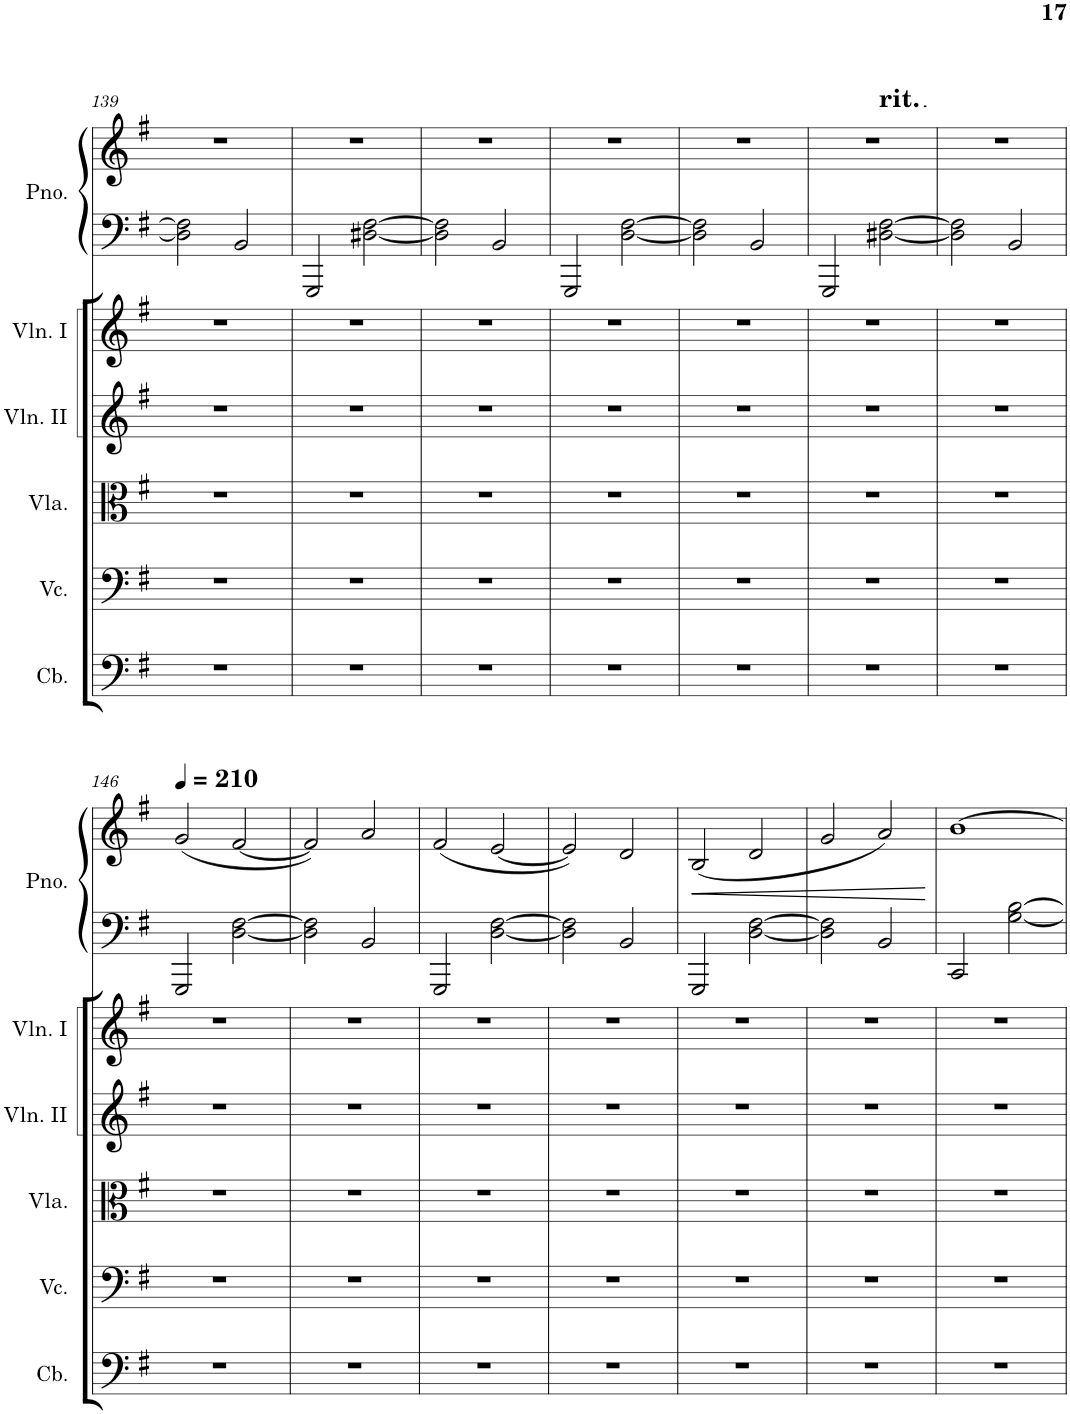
**kern	**kern	**kern	**kern	**kern	**kern	**kern	**dynam
*part6	*part5	*part4	*part3	*part2	*part1	*part1	*part1
*staff7	*staff6	*staff5	*staff4	*staff3	*staff2	*staff1	*staff1/2
*I"Contrabass	*I"Violoncello	*I"Viola	*I"Violin II	*I"Violin I	*I"Piano	*	*
*I'Cb.	*I'Vc.	*I'Vla.	*I'Vln. II	*I'Vln. I	*I'Pno.	*	*
!!LO:PB:g=z
*clefF4	*clefF4	*clefC3	*clefG2	*clefG2	*clefF4	*clefG2	*
*Trd7c12	*	*	*	*	*	*	*
*k[f#]	*k[f#]	*k[f#]	*k[f#]	*k[f#]	*k[f#]	*k[f#]	*
*M2/2	*M2/2	*M2/2	*M2/2	*M2/2	*M2/2	*M2/2	*
*met(c|)	*met(c|)	*met(c|)	*met(c|)	*met(c|)	*met(c|)	*met(c|)	*
=139	=139	=139	=139	=139	=139	=139	=139
1r	1r	1r	1r	1r	2D\] 2F#\]	1r	.
.	.	.	.	.	2BB/	.	.
=140	=140	=140	=140	=140	=140	=140	=140
1r	1r	1r	1r	1r	2GGG/	1r	.
.	.	.	.	.	[2D#X\ [2F#\	.	.
=141	=141	=141	=141	=141	=141	=141	=141
1r	1r	1r	1r	1r	2D#\] 2F#\]	1r	.
.	.	.	.	.	2BB/	.	.
=142	=142	=142	=142	=142	=142	=142	=142
1r	1r	1r	1r	1r	2GGG/	1r	.
.	.	.	.	.	[2D\ [2F#\	.	.
=143	=143	=143	=143	=143	=143	=143	=143
1r	1r	1r	1r	1r	2D\] 2F#\]	1r	.
.	.	.	.	.	2BB/	.	.
=144	=144	=144	=144	=144	=144	=144	=144
*	*	*	*	*	*	*^	*
1r	1r	1r	1r	1r	2GGG/	1r	2ryy	.
!	!	!	!	!	!	!	!LO:TX:a:t=rit.	!
.	.	.	.	.	[2D#X\ [2F#\	.	2ryy	.
*	*	*	*	*	*	*v	*v	*
=145	=145	=145	=145	=145	=145	=145	=145
1r	1r	1r	1r	1r	2D#\] 2F#\]	1r	.
.	.	.	.	.	2BB/	.	.
!!LO:LB:g=z
=146	=146	=146	=146	=146	=146	=146	=146
*	*	*	*	*	*	*MM210	*
1r	1r	1r	1r	1r	2GGG/	(2g/	.
.	.	.	.	.	[2D\ [2F#\	[2f#/	.
=147	=147	=147	=147	=147	=147	=147	=147
1r	1r	1r	1r	1r	2D\] 2F#\]	2f#/])	.
.	.	.	.	.	2BB/	2a/	.
=148	=148	=148	=148	=148	=148	=148	=148
1r	1r	1r	1r	1r	2GGG/	(2f#/	.
.	.	.	.	.	[2D\ [2F#\	[2e/	.
=149	=149	=149	=149	=149	=149	=149	=149
1r	1r	1r	1r	1r	2D\] 2F#\]	2e/])	.
.	.	.	.	.	2BB/	2d/	.
=150	=150	=150	=150	=150	=150	=150	=150
!	!	!	!	!	!	!	!LO:HP:b
1r	1r	1r	1r	1r	2GGG/	(2B/	<
.	.	.	.	.	[2D\ [2F#\	2d/	.
=151	=151	=151	=151	=151	=151	=151	=151
1r	1r	1r	1r	1r	2D\] 2F#\]	2g/	.
.	.	.	.	.	2BB/	2a/)	.
.	.	.	.	.	.	.	[
=152	=152	=152	=152	=152	=152	=152	=152
1r	1r	1r	1r	1r	2CC/	[1b	.
.	.	.	.	.	[2G\ [2B\	.	.
=	=	=	=	=	=	=	=
*-	*-	*-	*-	*-	*-	*-	*-
